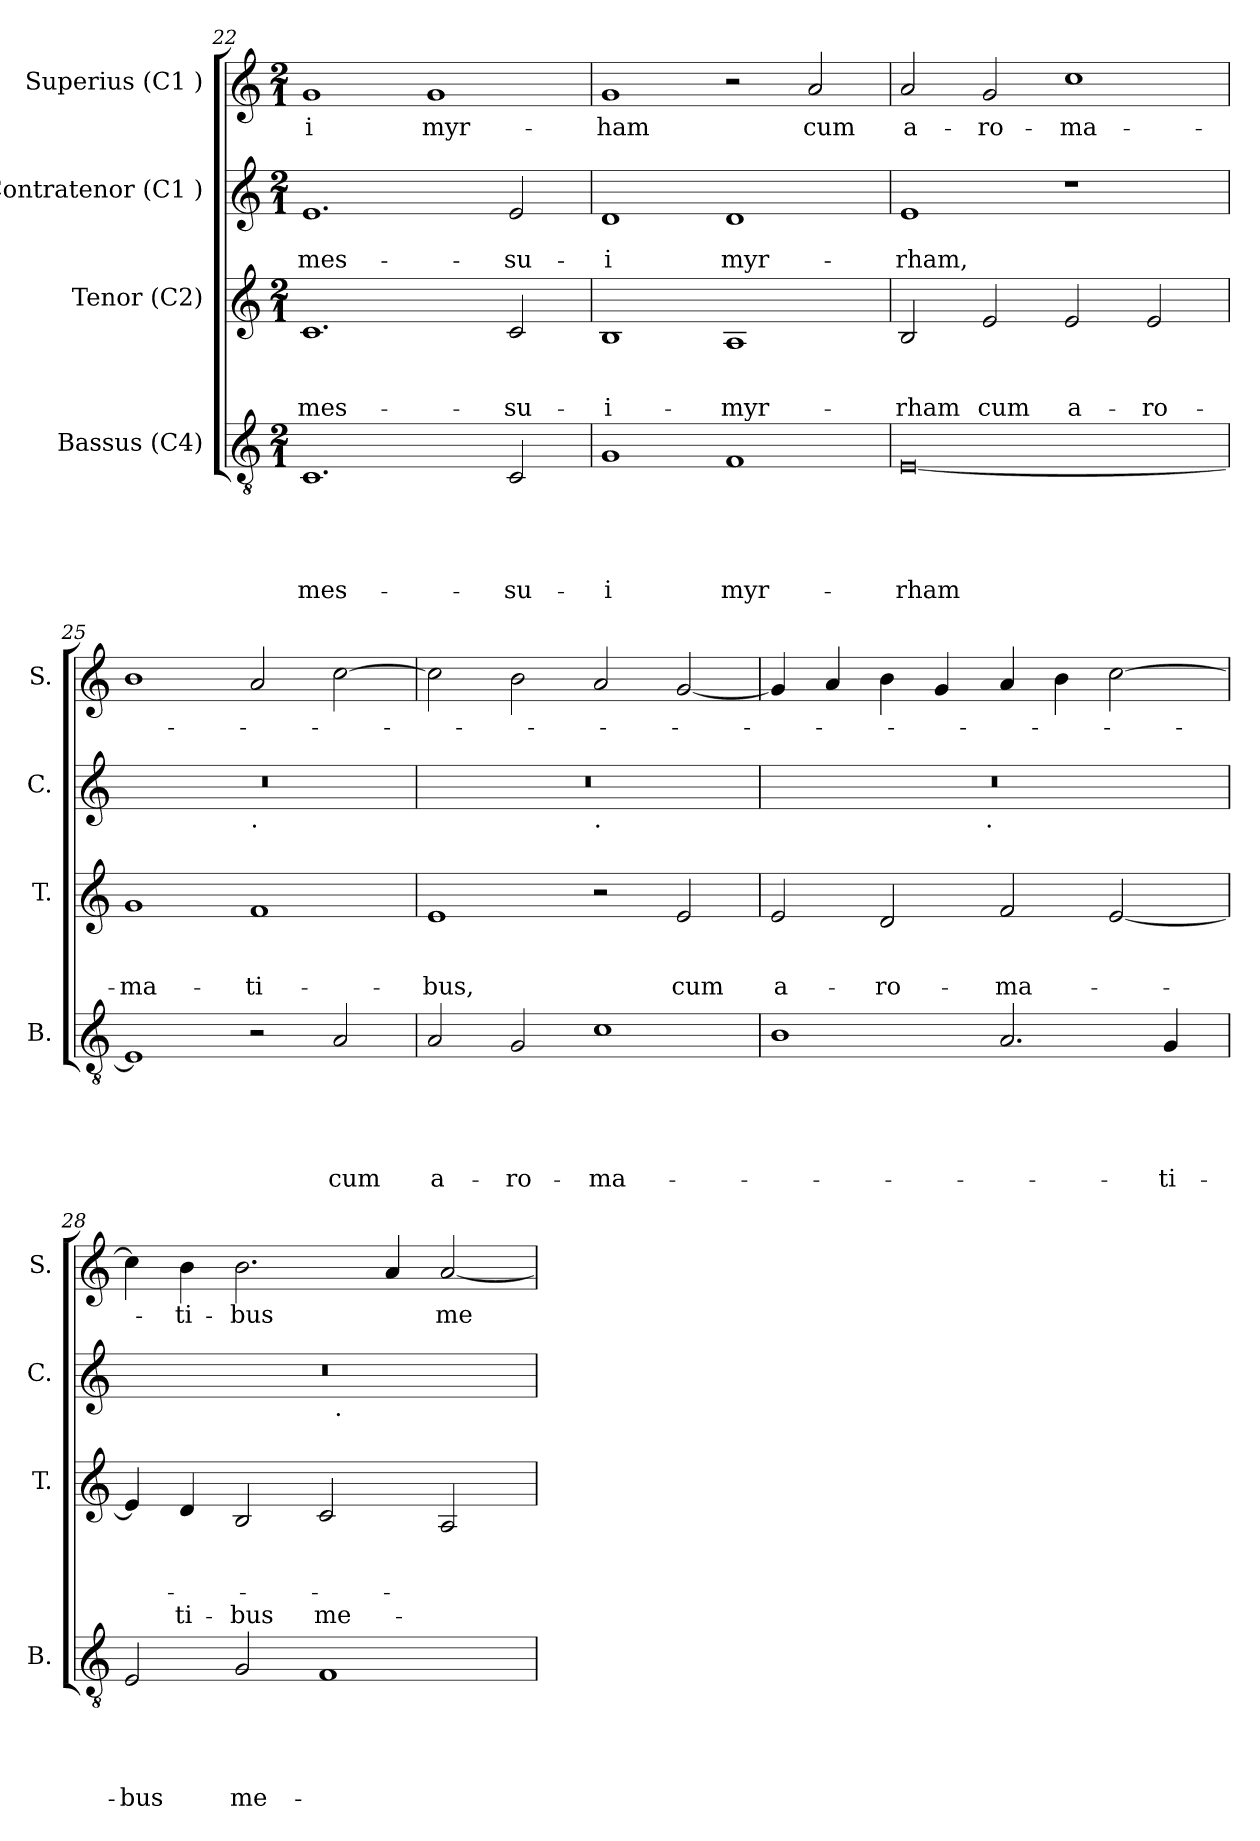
**kern	**text	**text	**text	**text	**text	**kern	**text	**text	**text	**text	**kern	**text	**text	**kern	**text
*part4	*part4	*part4	*part4	*part4	*part4	*part3	*part3	*part3	*part3	*part3	*part2	*part2	*part2	*part1	*part1
*staff4	*staff4	*staff4	*staff4	*staff4	*staff4	*staff3	*staff3	*staff3	*staff3	*staff3	*staff2	*staff2	*staff2	*staff1	*staff1
*I"Bassus (C4)	*	*	*	*	*	*I"Tenor (C2)	*	*	*	*	*I"Contratenor (C1 )	*	*	*I"Superius (C1 )	*
*I'B.	*	*	*	*	*	*I'T.	*	*	*	*	*I'C.	*	*	*I'S.	*
*clefGv2	*	*	*	*	*	*clefG2	*	*	*	*	*clefG2	*	*	*clefG2	*
*k[]	*	*	*	*	*	*k[]	*	*	*	*	*k[]	*	*	*k[]	*
*C:	*	*	*	*	*	*C:	*	*	*	*	*C:	*	*	*C:	*
*M2/1	*	*	*	*	*	*M2/1	*	*	*	*	*M2/1	*	*	*M2/1	*
=22	=22	=22	=22	=22	=22	=22	=22	=22	=22	=22	=22	=22	=22	=22	=22
!	!	!	!	!	!LO:LY:b	!	!	!	!LO:LY:b	!	!	!	!LO:LY:b	!	!LO:LY:b:rj
1.C	.	.	.	.	mes-	1.c	.	.	mes-	.	1.e	.	mes-	1g	-i
!	!	!	!	!	!	!	!	!	!	!	!	!	!	!	!LO:LY:b
.	.	.	.	.	.	.	.	.	.	.	.	.	.	1g	myr-
!	!	!	!	!	!LO:LY:b	!	!	!	!LO:LY:b	!	!	!	!LO:LY:b	!	!
2C/	.	.	.	.	-su-	2c/	.	.	-su-	.	2e/	.	-su-	.	.
=23	=23	=23	=23	=23	=23	=23	=23	=23	=23	=23	=23	=23	=23	=23	=23
!	!	!	!	!	!LO:LY:b:rj	!	!	!	!LO:LY:b:rj	!	!	!	!LO:LY:b:rj	!	!LO:LY:b
1G	.	.	.	.	-i	1B	.	.	-i-	.	1d	.	-i	1g	-ham
!	!	!	!	!	!LO:LY:b	!	!	!	!LO:LY:b	!	!	!	!LO:LY:b	!	!
1F	.	.	.	.	myr-	1A	.	.	-myr-	.	1d	.	myr-	2r	.
!	!	!	!	!	!	!	!	!	!	!	!	!	!	!	!LO:LY:b
.	.	.	.	.	.	.	.	.	.	.	.	.	.	2a/	cum
!!LO:LB:g=z
=24	=24	=24	=24	=24	=24	=24	=24	=24	=24	=24	=24	=24	=24	=24	=24
!	!	!	!	!	!LO:LY:b	!	!	!	!LO:LY:b	!	!	!	!LO:LY:b	!	!LO:LY:b
[<0E	.	.	.	.	-rham	2B/	.	.	-rham	.	1e	.	-rham,	2a/	a-
!	!	!	!	!	!	!	!	!	!LO:LY:b	!	!	!	!	!	!LO:LY:b
.	.	.	.	.	.	2e/	.	.	cum	.	.	.	.	2g/	-ro-
!	!	!	!	!	!	!	!	!	!LO:LY:b	!	!	!	!	!	!LO:LY:b
.	.	.	.	.	.	2e/	.	.	a-	.	1r	.	.	1cc	-ma-
!	!	!	!	!	!	!	!	!	!LO:LY:b	!	!	!	!	!	!
.	.	.	.	.	.	2e/	.	.	-ro-	.	.	.	.	.	.
=25	=25	=25	=25	=25	=25	=25	=25	=25	=25	=25	=25	=25	=25	=25	=25
!	!	!	!	!	!	!	!	!	!LO:LY:b	!	!	!	!	!	!
*	*	*	*	*	*	*	*	*	*	*	*^	*	*	*	*
1E]	.	.	.	.	.	1g	.	.	-ma-	.	0r	1ryy	.	.	1b	.
!	!	!	!	!	!	!	!	!	!	!	!	!LO:TX:b:t=.	!	!	!	!
!	!	!	!	!	!	!	!	!	!LO:LY:b	!	!	!	!	!	!	!
2r	.	.	.	.	.	1f	.	.	-ti-	.	.	1ryy	.	.	2a/	.
!	!	!	!	!	!LO:LY:b	!	!	!	!	!	!	!	!	!	!	!
2A/	.	.	.	.	cum	.	.	.	.	.	.	.	.	.	[>2cc\	.
=26	=26	=26	=26	=26	=26	=26	=26	=26	=26	=26	=26	=26	=26	=26	=26	=26
!	!	!	!	!	!LO:LY:b	!	!	!	!LO:LY:b	!	!	!	!	!	!	!
2A/	.	.	.	.	a-	1e	.	.	-bus,	.	0r	1ryy	.	.	2cc\]	.
!	!	!	!	!	!LO:LY:b	!	!	!	!	!	!	!	!	!	!	!
2G/	.	.	.	.	-ro-	.	.	.	.	.	.	.	.	.	2b\	.
!	!	!	!	!	!	!	!	!	!	!	!	!LO:TX:b:t=.	!	!	!	!
!	!	!	!	!	!LO:LY:b	!	!	!	!	!	!	!	!	!	!	!
1c	.	.	.	.	-ma-	2r	.	.	.	.	.	1ryy	.	.	2a/	.
!	!	!	!	!	!	!	!	!	!LO:LY:b	!	!	!	!	!	!	!
.	.	.	.	.	.	2e/	.	.	cum	.	.	.	.	.	[<2g/	.
=27	=27	=27	=27	=27	=27	=27	=27	=27	=27	=27	=27	=27	=27	=27	=27	=27
!	!	!	!	!	!	!	!	!	!LO:LY:b	!	!	!	!	!	!	!
1B	.	.	.	.	.	2e/	.	.	a-	.	0r	2ryy	.	.	4g/]	.
.	.	.	.	.	.	.	.	.	.	.	.	.	.	.	4a/	.
!	!	!	!	!	!	!	!	!	!LO:LY:b	!	!	!	!	!	!	!
.	.	.	.	.	.	2d/	.	.	-ro-	.	.	4...ryy	.	.	4b\	.
.	.	.	.	.	.	.	.	.	.	.	.	.	.	.	4g/	.
!	!	!	!	!	!	!	!	!	!	!	!	!LO:TX:b:t=.	!	!	!	!
.	.	.	.	.	.	.	.	.	.	.	.	1ryy	.	.	.	.
!	!	!	!	!	!	!	!	!	!LO:LY:b	!	!	!	!	!	!	!
2.A/	.	.	.	.	.	2f/	.	.	-ma-	.	.	.	.	.	4a/	.
.	.	.	.	.	.	.	.	.	.	.	.	.	.	.	4b\	.
.	.	.	.	.	.	[>2e/	.	.	.	.	.	.	.	.	[>2cc\	.
!	!	!	!	!	!LO:LY:b	!	!	!	!	!	!	!	!	!	!	!
4G/	.	.	.	.	-ti-	.	.	.	.	.	.	.	.	.	.	.
.	.	.	.	.	.	.	.	.	.	.	.	32ryy	.	.	.	.
!!LO:PB:g=z
=28	=28	=28	=28	=28	=28	=28	=28	=28	=28	=28	=28	=28	=28	=28	=28	=28
!	!	!	!	!	!LO:LY:b	!	!	!	!	!	!	!	!	!	!	!
2E/	.	.	.	.	-bus	4e/]	.	.	.	.	0r	1ryy	.	.	4cc\]	.
!	!	!	!	!	!	!	!	!	!	!LO:LY:b	!	!	!	!	!	!LO:LY:b
.	.	.	.	.	.	4d/	.	.	.	ti-	.	.	.	.	4b\	-ti-
!	!	!	!	!	!LO:LY:b	!	!	!	!	!LO:LY:b	!	!	!	!	!	!LO:LY:b
2G/	.	.	.	.	me-	2B/	.	.	.	-bus	.	.	.	.	2.b\	-bus
!	!	!	!	!	!	!	!	!	!	!LO:LY:b	!	!	!	!	!	!
1F	.	.	.	.	.	2c/	.	.	.	me-	.	32ryy	.	.	.	.
!	!	!	!	!	!	!	!	!	!	!	!	!LO:TX:b:t=.	!	!	!	!
.	.	.	.	.	.	.	.	.	.	.	.	2ryy	.	.	.	.
.	.	.	.	.	.	.	.	.	.	.	.	.	.	.	4a/	.
!	!	!	!	!	!	!	!	!	!	!	!	!	!	!	!	!LO:LY:b
.	.	.	.	.	.	2A/	.	.	.	.	.	.	.	.	[<2a/	me-
.	.	.	.	.	.	.	.	.	.	.	.	4...ryy	.	.	.	.
*	*	*	*	*	*	*	*	*	*	*	*v	*v	*	*	*	*
=	=	=	=	=	=	=	=	=	=	=	=	=	=	=	=
*-	*-	*-	*-	*-	*-	*-	*-	*-	*-	*-	*-	*-	*-	*-	*-
